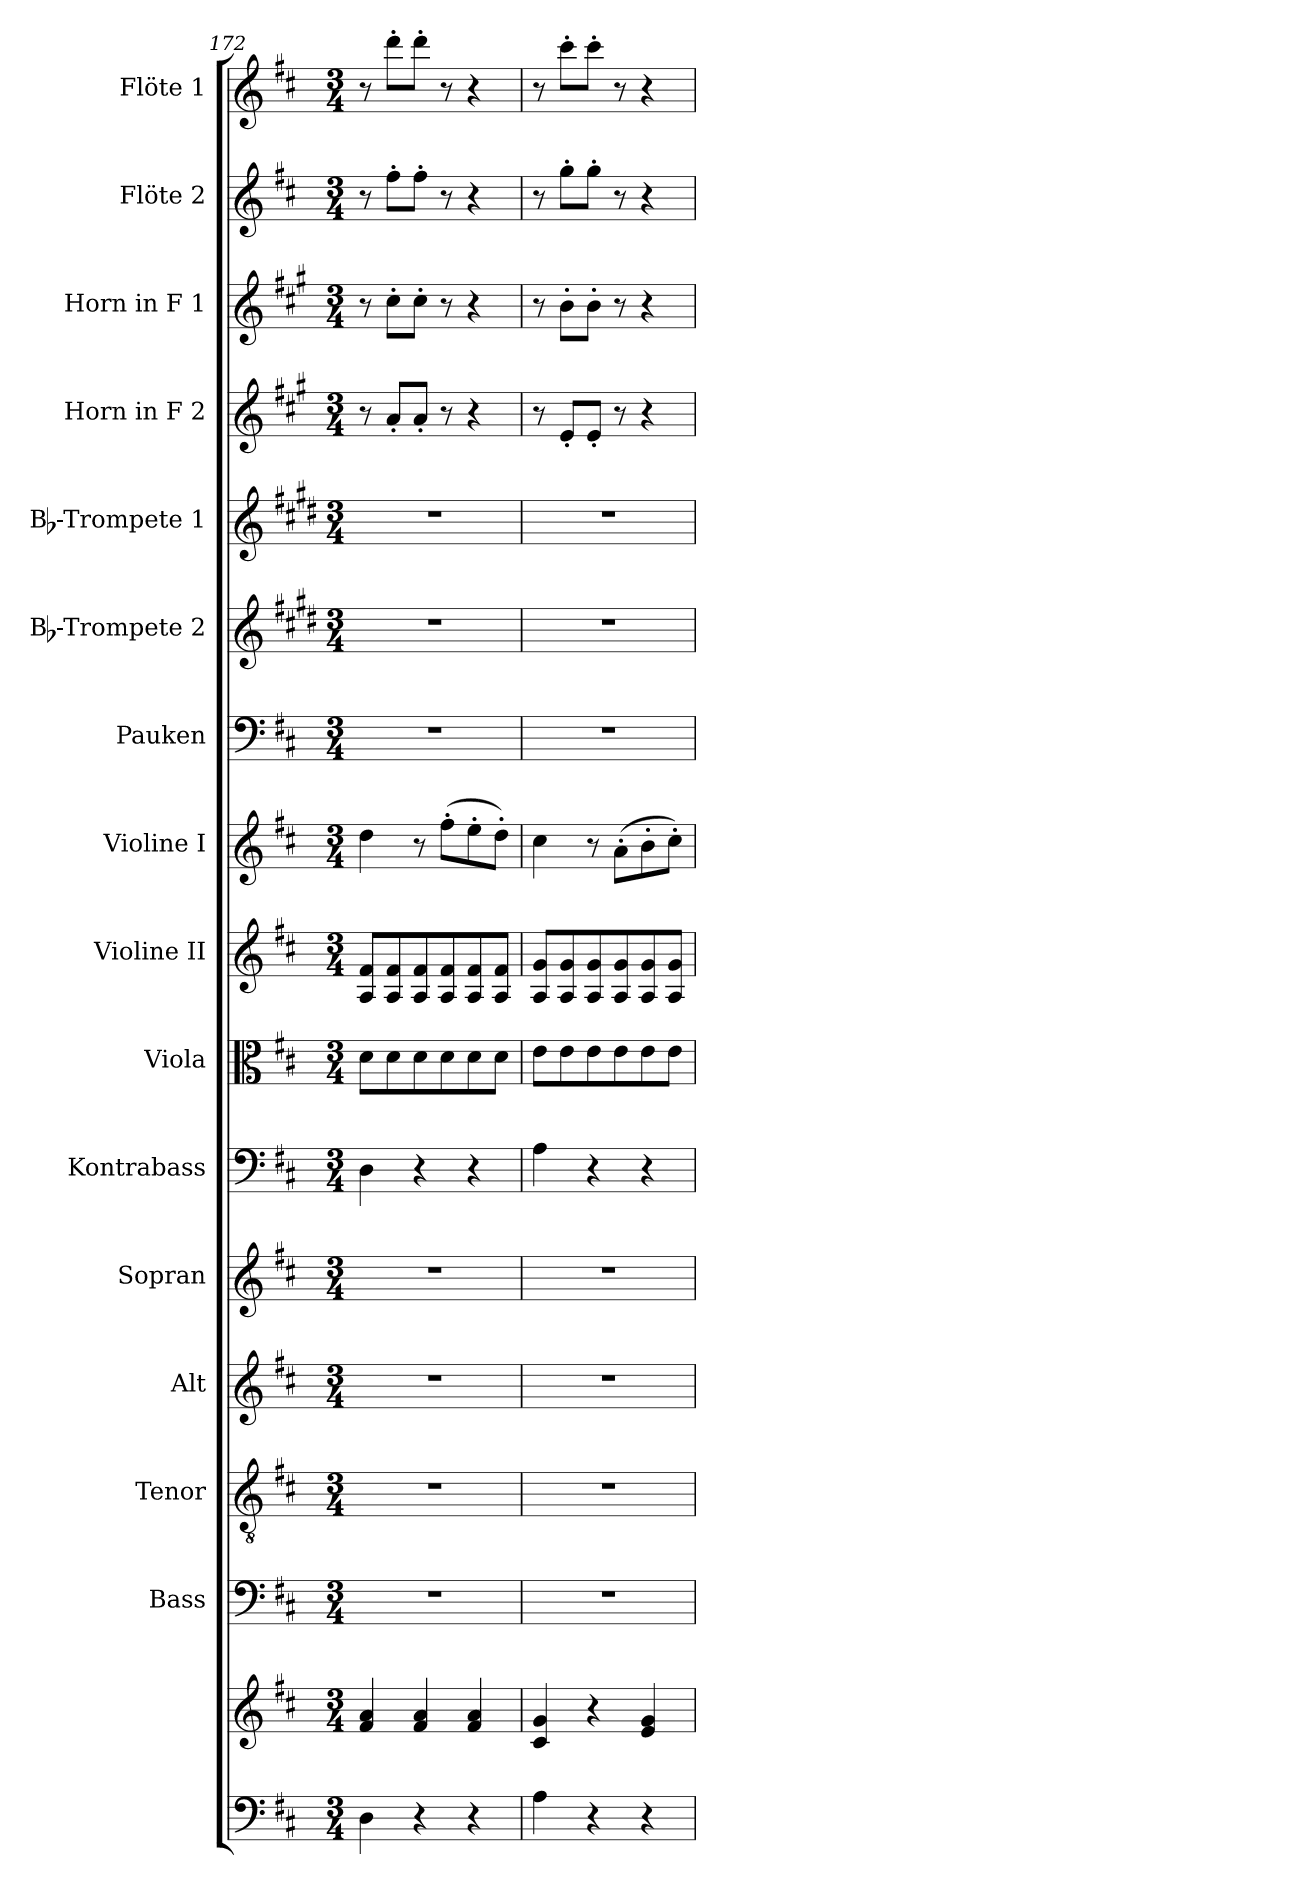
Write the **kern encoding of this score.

**kern	**kern	**kern	**kern	**kern	**kern	**kern	**kern	**kern	**kern	**kern	**kern	**kern	**kern	**kern	**kern	**kern
*part16	*part16	*part15	*part14	*part13	*part12	*part11	*part10	*part9	*part8	*part7	*part6	*part5	*part4	*part3	*part2	*part1
*staff17	*staff16	*staff15	*staff14	*staff13	*staff12	*staff11	*staff10	*staff9	*staff8	*staff7	*staff6	*staff5	*staff4	*staff3	*staff2	*staff1
*	*	*I"Bass	*I"Tenor	*I"Alt	*I"Sopran	*I"Kontrabass	*I"Viola	*I"Violine II	*I"Violine I	*I"Pauken	*I"Bb-Trompete 2	*I"Bb-Trompete 1	*I"Horn in F 2	*I"Horn in F 1	*I"Flöte 2	*I"Flöte 1
*	*	*I'B.	*I'T.	*I'A.	*I'S.	*I'Kb.	*I'Vla.	*I'Vl. II	*I'Vl. I	*I'Pk.	*I'Bb Trp. 2	*I'Bb Trp. 1	*	*	*I'Fl. 2	*I'Fl. 1
*clefF4	*clefG2	*clefF4	*clefGv2	*clefG2	*clefG2	*clefF4	*clefC3	*clefG2	*clefG2	*clefF4	*clefG2	*clefG2	*clefG2	*clefG2	*clefG2	*clefG2
*	*	*	*	*	*	*ITrd7c12	*	*	*	*	*ITrd1c2	*ITrd1c2	*ITrd4c7	*ITrd4c7	*	*
*k[f#c#]	*k[f#c#]	*k[f#c#]	*k[f#c#]	*k[f#c#]	*k[f#c#]	*k[f#c#]	*k[f#c#]	*k[f#c#]	*k[f#c#]	*k[f#c#]	*k[f#c#]	*k[f#c#]	*k[f#c#]	*k[f#c#]	*k[f#c#]	*k[f#c#]
*D:	*D:	*D:	*D:	*D:	*D:	*D:	*D:	*D:	*D:	*D:	*D:	*D:	*D:	*D:	*D:	*D:
*M3/4	*M3/4	*M3/4	*M3/4	*M3/4	*M3/4	*M3/4	*M3/4	*M3/4	*M3/4	*M3/4	*M3/4	*M3/4	*M3/4	*M3/4	*M3/4	*M3/4
=172	=172	=172	=172	=172	=172	=172	=172	=172	=172	=172	=172	=172	=172	=172	=172	=172
4D\	4f#/ 4a/	2.r	2.r	2.r	2.r	4DD\	8d\L	8A/ 8f#/L	4dd\	2.r	2.r	2.r	8r	8r	8r	8r
.	.	.	.	.	.	.	8d\	8A/ 8f#/	.	.	.	.	8d'</L	8f#'>\L	8ff#'>\L	8ddd'>\L
4r	4f#/ 4a/	.	.	.	.	4r	8d\	8A/ 8f#/	8r	.	.	.	8d'</J	8f#'>\J	8ff#'>\J	8ddd'>\J
.	.	.	.	.	.	.	8d\	8A/ 8f#/	(>8ff#'>\L	.	.	.	8r	8r	8r	8r
4r	4f#/ 4a/	.	.	.	.	4r	8d\	8A/ 8f#/	8ee'>\	.	.	.	4r	4r	4r	4r
.	.	.	.	.	.	.	8d\J	8A/ 8f#/J	8dd'>\J)	.	.	.	.	.	.	.
=173	=173	=173	=173	=173	=173	=173	=173	=173	=173	=173	=173	=173	=173	=173	=173	=173
4A\	4c#/ 4g/	2.r	2.r	2.r	2.r	4AA\	8e\L	8A/ 8g/L	4cc#\	2.r	2.r	2.r	8r	8r	8r	8r
.	.	.	.	.	.	.	8e\	8A/ 8g/	.	.	.	.	8A'</L	8e'>\L	8gg'>\L	8ccc#'>\L
4r	4r	.	.	.	.	4r	8e\	8A/ 8g/	8r	.	.	.	8A'</J	8e'>\J	8gg'>\J	8ccc#'>\J
.	.	.	.	.	.	.	8e\	8A/ 8g/	(>8a'>\L	.	.	.	8r	8r	8r	8r
4r	4e/ 4g/	.	.	.	.	4r	8e\	8A/ 8g/	8b'>\	.	.	.	4r	4r	4r	4r
.	.	.	.	.	.	.	8e\J	8A/ 8g/J	8cc#'>\J)	.	.	.	.	.	.	.
=	=	=	=	=	=	=	=	=	=	=	=	=	=	=	=	=
*-	*-	*-	*-	*-	*-	*-	*-	*-	*-	*-	*-	*-	*-	*-	*-	*-
